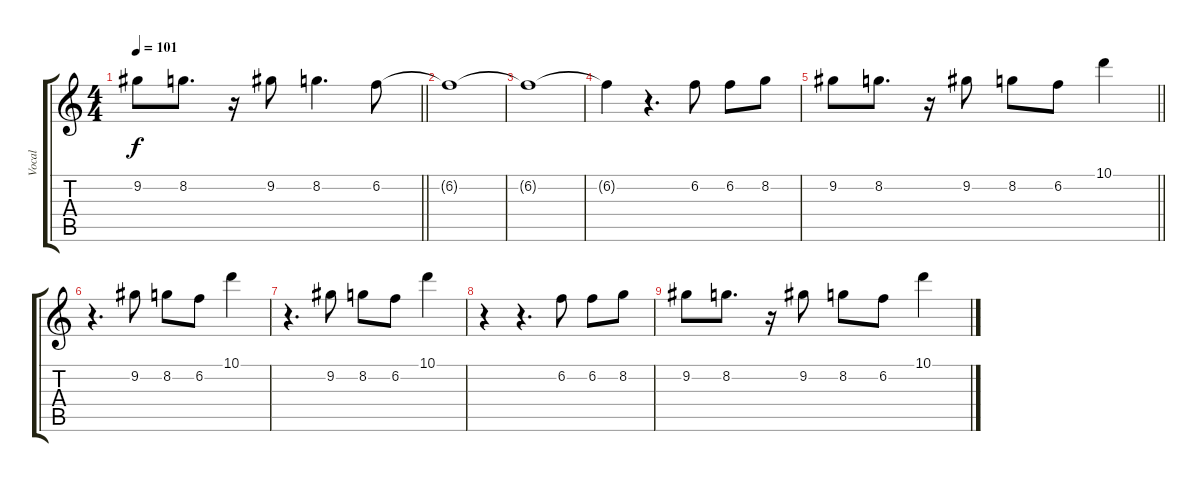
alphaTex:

\track ("Vocal" "Vocal") {instrument synthbass2}
\staff {score tabs}
\tuning (E4 B3 G3 D3 A2 E2) {hide}
\ts (4 4)
\tempo 101
\clef g2
\barLineRight lightlight
\ks c
9.2.8{dy f} 8.2.8{d} r.16 9.2.8 8.2.4{d} 6.2.8 |
6.2{t}.1 |
6.2{t}.1 |
6.2{t}.4 r.4{d} 6.2.8 6.2.8 8.2.8 |
\barLineRight lightlight
9.2.8 8.2.8{d} r.16 9.2.8 8.2.8 6.2.8 10.1.4 |
r.4{d} 9.2.8 8.2.8 6.2.8 10.1.4 |
r.4{d} 9.2.8 8.2.8 6.2.8 10.1.4 |
r.4 r.4{d} 6.2.8 6.2.8 8.2.8 |
9.2.8 8.2.8{d} r.16 9.2.8 8.2.8 6.2.8 10.1.4
